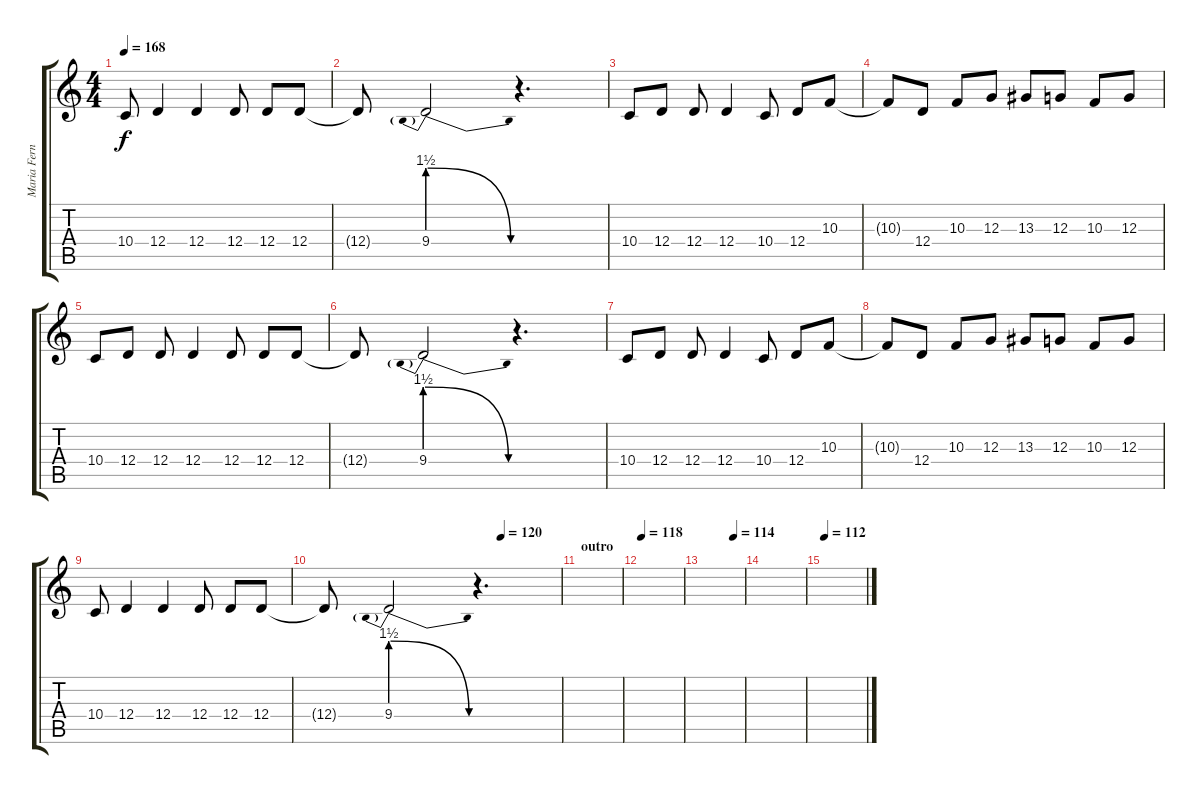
\track ("Maria Fernanda (voz)" "Maria Fern") {instrument lead3calliope}
\staff {score tabs}
\tuning (E4 B3 G3 D3 A2 E2) {hide}
\ts (4 4)
\tempo 168
\clef g2
\ks c
10.4.8{dy f} 12.4.4 12.4.4 12.4.8 12.4.8 12.4.8 |
12.4{t}.8 9.4{be (prebendrelease 0 6 60 0)}.2 r.4{d} |
10.4.8 12.4.8 12.4.8 12.4.4 10.4.8 12.4.8 10.3.8 |
10.3{t}.8 12.4.8 10.3.8 12.3.8 13.3.8 12.3.8 10.3.8 12.3.8 |
10.4.8 12.4.8 12.4.8 12.4.4 12.4.8 12.4.8 12.4.8 |
12.4{t}.8 9.4{be (prebendrelease 0 6 60 0)}.2 r.4{d} |
10.4.8 12.4.8 12.4.8 12.4.4 10.4.8 12.4.8 10.3.8 |
10.3{t}.8 12.4.8 10.3.8 12.3.8 13.3.8 12.3.8 10.3.8 12.3.8 |
10.4.8 12.4.4 12.4.4 12.4.8 12.4.8 12.4.8 |
\tempo (120 0.75)
12.4{t}.8 9.4{be (prebendrelease 0 6 60 0)}.2 r.4{d} |
\section ("" "outro")
|
\tempo 118
|
\tempo (114 0.75)
|
|
\tempo 112
